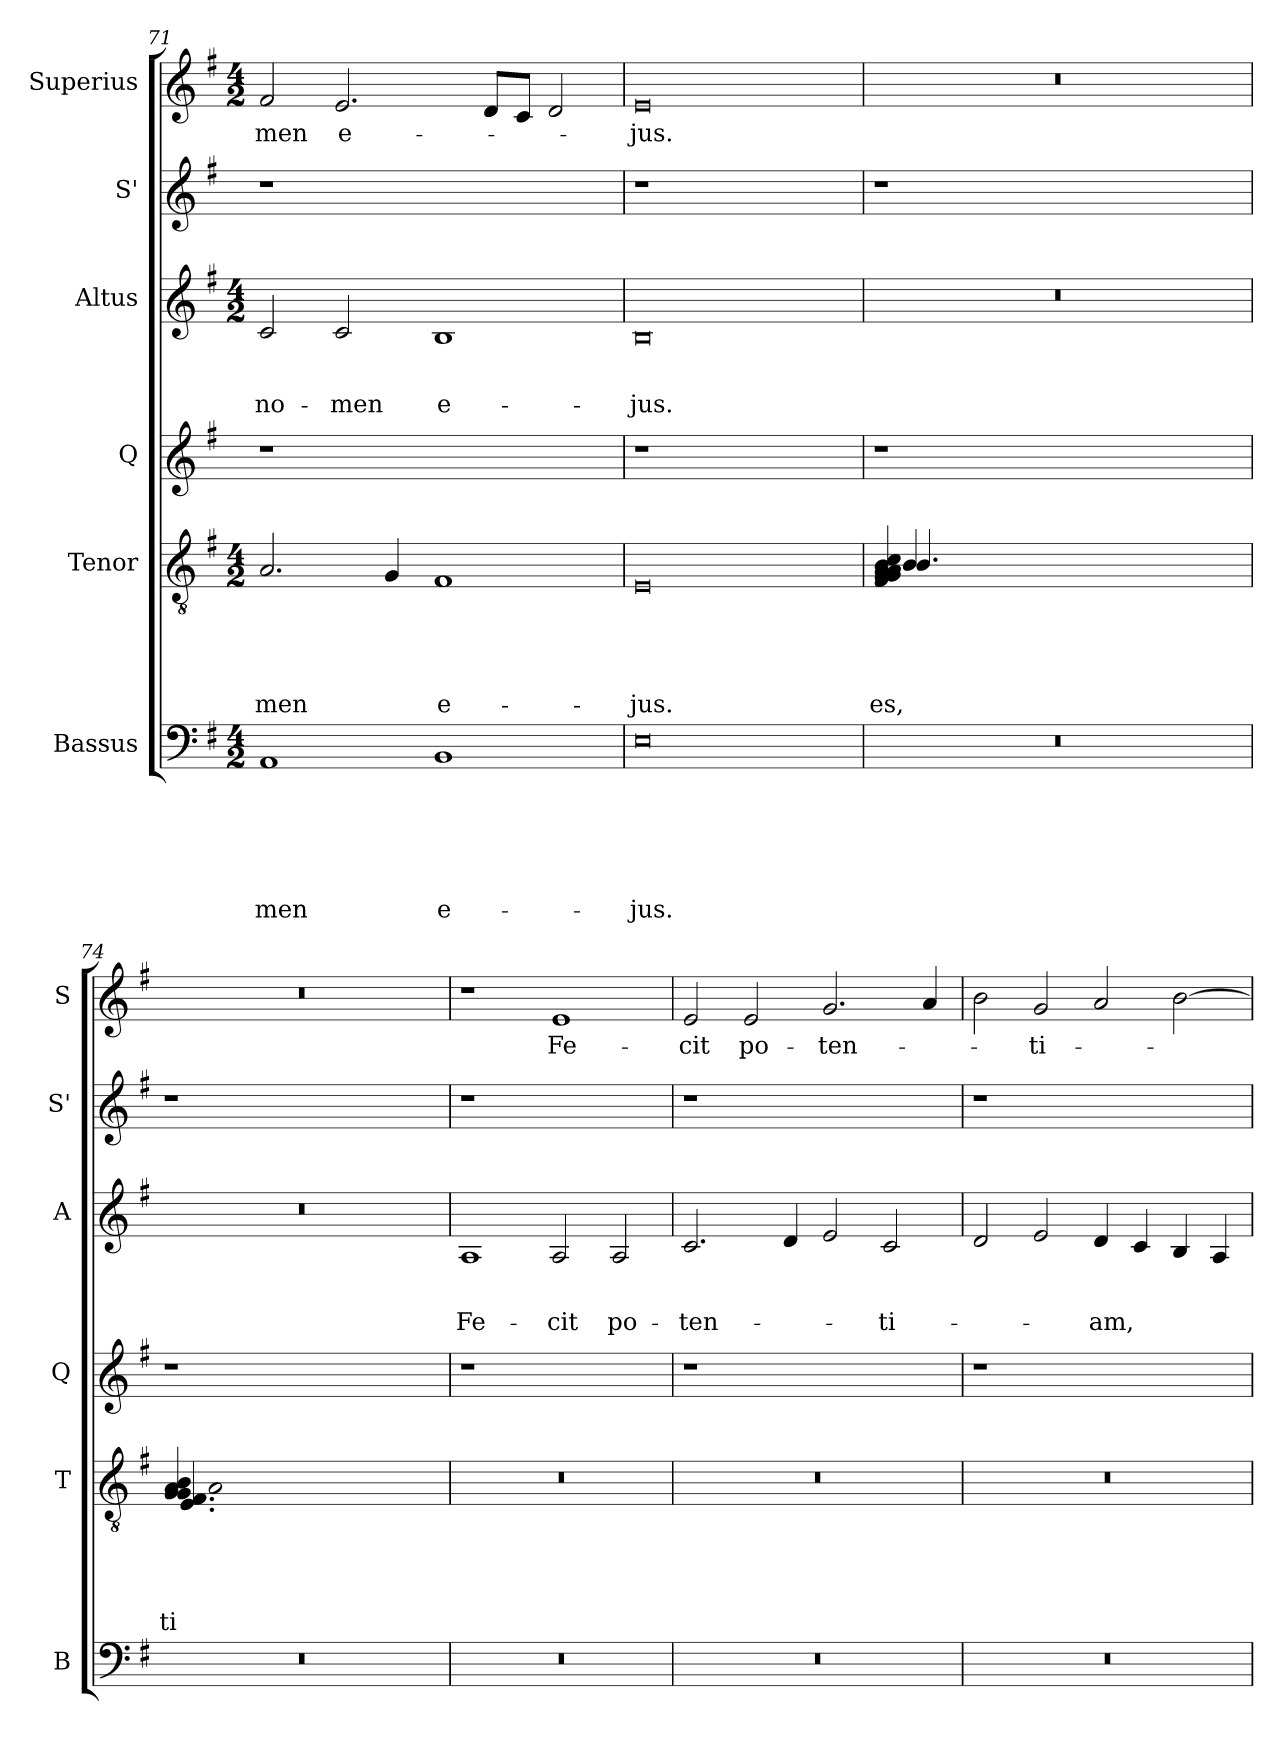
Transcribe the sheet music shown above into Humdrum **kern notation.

**kern	**text	**text	**text	**text	**text	**text	**kern	**text	**text	**text	**text	**text	**kern	**kern	**text	**text	**text	**kern	**kern	**text
*part6	*part6	*part6	*part6	*part6	*part6	*part6	*part5	*part5	*part5	*part5	*part5	*part5	*part4	*part3	*part3	*part3	*part3	*part2	*part1	*part1
*staff6	*staff6	*staff6	*staff6	*staff6	*staff6	*staff6	*staff5	*staff5	*staff5	*staff5	*staff5	*staff5	*staff4	*staff3	*staff3	*staff3	*staff3	*staff2	*staff1	*staff1
*I"Bassus	*	*	*	*	*	*	*I"Tenor	*	*	*	*	*	*I"Q	*I"Altus	*	*	*	*I"S'	*I"Superius	*
*I'B	*	*	*	*	*	*	*I'T	*	*	*	*	*	*I'Q	*I'A	*	*	*	*I'S'	*I'S	*
*clefF4	*	*	*	*	*	*	*clefGv2	*	*	*	*	*	*clefG2	*clefG2	*	*	*	*clefG2	*clefG2	*
*k[f#]	*	*	*	*	*	*	*k[f#]	*	*	*	*	*	*k[f#]	*k[f#]	*	*	*	*k[f#]	*k[f#]	*
*G:	*	*	*	*	*	*	*G:	*	*	*	*	*	*G:	*G:	*	*	*	*G:	*G:	*
*M4/2	*	*	*	*	*	*	*M4/2	*	*	*	*	*	*	*M4/2	*	*	*	*	*M4/2	*
=71	=71	=71	=71	=71	=71	=71	=71	=71	=71	=71	=71	=71	=71	=71	=71	=71	=71	=71	=71	=71
!	!	!	!	!	!	!LO:LY:b	!	!	!	!	!	!LO:LY:b	!	!	!	!	!LO:LY:b	!	!	!LO:LY:b
1AA	.	.	.	.	.	-men	2.A/	.	.	.	.	-men	1r	2c/	.	.	no-	1r	2f#/	-men
!	!	!	!	!	!	!	!	!	!	!	!	!	!	!	!	!	!LO:LY:b	!	!	!LO:LY:b
.	.	.	.	.	.	.	.	.	.	.	.	.	.	2c/	.	.	-men	.	2.e/	e-
.	.	.	.	.	.	.	4G/	.	.	.	.	.	.	.	.	.	.	.	.	.
!	!	!	!	!	!	!LO:LY:b:rj	!	!	!	!	!	!LO:LY:b:rj	!	!	!	!	!LO:LY:b:rj	!	!	!
1BB	.	.	.	.	.	e-	1F#	.	.	.	.	e-	1ryy	1B	.	.	e-	1ryy	.	.
.	.	.	.	.	.	.	.	.	.	.	.	.	.	.	.	.	.	.	8d/L	.
.	.	.	.	.	.	.	.	.	.	.	.	.	.	.	.	.	.	.	8c/J	.
.	.	.	.	.	.	.	.	.	.	.	.	.	.	.	.	.	.	.	2d/	.
=72	=72	=72	=72	=72	=72	=72	=72	=72	=72	=72	=72	=72	=72	=72	=72	=72	=72	=72	=72	=72
!	!	!	!	!	!	!LO:LY:b	!	!	!	!	!	!LO:LY:b	!	!	!	!	!LO:LY:b	!	!	!LO:LY:b
0E	.	.	.	.	.	-jus.	0E	.	.	.	.	-jus.	1r	0B	.	.	-jus.	1r	0e	-jus.
.	.	.	.	.	.	.	.	.	.	.	.	.	1ryy	.	.	.	.	1ryy	.	.
!!LO:PB:g=z
=73	=73	=73	=73	=73	=73	=73	=73	=73	=73	=73	=73	=73	=73	=73	=73	=73	=73	=73	=73	=73
!	!	!	!	!	!	!	!LO:N:n=1:head=solid	!	!	!	!	!	!	!	!	!	!	!	!	!
!	!	!	!	!	!	!	!LO:N:n=2:head=solid	!	!	!	!	!	!	!	!	!	!	!	!	!
!	!	!	!	!	!	!	!LO:N:n=3:head=solid	!	!	!	!	!	!	!	!	!	!	!	!	!
!	!	!	!	!	!	!	!LO:N:n=4:head=solid	!	!	!	!	!	!	!	!	!	!	!	!	!
!	!	!	!	!	!	!	!LO:N:n=5:head=solid	!	!	!	!	!	!	!	!	!	!	!	!	!
!	!	!	!	!	!	!	!LO:N:n=6:head=solid	!	!	!	!	!	!	!	!	!	!	!	!	!
!	!	!	!	!	!	!	!LO:N:n=7:head=solid	!	!	!	!	!	!	!	!	!	!	!	!	!
*	*	*	*	*	*	*	*^	*	*	*	*	*	*	*	*	*	*	*	*	*
!	!	!	!	!	!	!	!LO:N:n=8:head=solid	!LO:N:head=solid	!	!	!	!	!LO:LY:b	!	!	!	!	!	!	!	!
*	*	*	*	*	*	*	*	*^	*	*	*	*	*	*	*	*	*	*	*	*	*
!	!	!	!	!	!	!	!	!	!LO:N:head=solid	!	!	!	!	!LO:LY:b	!	!	!	!	!	!	!	!
!	!	!	!	!	!	!	!	!	!	!	!	!	!	!LO:LY:b	!	!	!	!	!	!	!	!
0r	.	.	.	.	.	.	(<4F#/ 4G/ 4G/ 4A/ 4A/ 4A/ 4B/ 4c/	4B/	4.B/	.	.	.	.	-es,	1r	0r	.	.	.	1r	0r	.
.	.	.	.	.	.	.	1ryy	1ryy	.	.	.	.	.	.	.	.	.	.	.	.	.	.
.	.	.	.	.	.	.	.	.	1ryy	.	.	.	.	.	.	.	.	.	.	.	.	.
.	.	.	.	.	.	.	.	.	.	.	.	.	.	.	1ryy	.	.	.	.	1ryy	.	.
.	.	.	.	.	.	.	2ryy	2ryy	.	.	.	.	.	.	.	.	.	.	.	.	.	.
.	.	.	.	.	.	.	.	.	2ryy	.	.	.	.	.	.	.	.	.	.	.	.	.
.	.	.	.	.	.	.	8ryy	8ryy	.	.	.	.	.	.	.	.	.	.	.	.	.	.
.	.	.	.	.	.	.	8ryy	8ryy	8ryy	.	.	.	.	.	.	.	.	.	.	.	.	.
=74	=74	=74	=74	=74	=74	=74	=74	=74	=74	=74	=74	=74	=74	=74	=74	=74	=74	=74	=74	=74	=74	=74
!	!	!	!	!	!	!	!LO:N:n=1:head=solid	!	!	!	!	!	!	!	!	!	!	!	!	!	!	!
!	!	!	!	!	!	!	!LO:N:n=2:head=solid	!	!	!	!	!	!	!	!	!	!	!	!	!	!	!
!	!	!	!	!	!	!	!LO:N:n=3:head=solid	!	!	!	!	!	!	!	!	!	!	!	!	!	!	!
!	!	!	!	!	!	!	!LO:N:n=4:head=solid	!LO:N:n=1:head=solid	!	!	!	!	!	!LO:LY:b	!	!	!	!	!	!	!	!
!	!	!	!	!	!	!	!	!LO:N:n=2:head=solid	!LO:N:head=open	!	!	!	!	!LO:LY:b	!	!	!	!	!	!	!	!
!	!	!	!	!	!	!	!	!	!	!	!	!	!	!LO:LY:b	!	!	!	!	!	!	!	!
0r	.	.	.	.	.	.	4G/ 4G/ 4A/ 4B/	(4.E/ 4.F#/	1A	.	.	.	.	ti-	1r	0r	.	.	.	1r	0r	.
.	.	.	.	.	.	.	1ryy	.	.	.	.	.	.	.	.	.	.	.	.	.	.	.
.	.	.	.	.	.	.	.	1ryy	.	.	.	.	.	.	.	.	.	.	.	.	.	.
.	.	.	.	.	.	.	.	.	1ryy	.	.	.	.	.	1ryy	.	.	.	.	1ryy	.	.
.	.	.	.	.	.	.	2.ryy	.	.	.	.	.	.	.	.	.	.	.	.	.	.	.
.	.	.	.	.	.	.	.	2ryy	.	.	.	.	.	.	.	.	.	.	.	.	.	.
.	.	.	.	.	.	.	.	8ryy	.	.	.	.	.	.	.	.	.	.	.	.	.	.
*	*	*	*	*	*	*	*	*v	*v	*	*	*	*	*	*	*	*	*	*	*	*	*
!!LO:LB:g=z
=75	=75	=75	=75	=75	=75	=75	=75	=75	=75	=75	=75	=75	=75	=75	=75	=75	=75	=75	=75	=75	=75
!	!	!	!	!	!	!	!	!	!	!	!	!	!	!	!	!	!	!LO:LY:b	!	!	!
*	*	*	*	*	*	*	*v	*v	*	*	*	*	*	*	*	*	*	*	*	*	*
0r	.	.	.	.	.	.	0r	.	.	.	.	.	1r	1A	.	.	Fe-	1r	1r	.
!	!	!	!	!	!	!	!	!	!	!	!	!	!	!	!	!	!LO:LY:b	!	!	!LO:LY:b
.	.	.	.	.	.	.	.	.	.	.	.	.	1ryy	2A/	.	.	-cit	1ryy	1e	Fe-
!	!	!	!	!	!	!	!	!	!	!	!	!	!	!	!	!	!LO:LY:b	!	!	!
.	.	.	.	.	.	.	.	.	.	.	.	.	.	2A/	.	.	po-	.	.	.
=76	=76	=76	=76	=76	=76	=76	=76	=76	=76	=76	=76	=76	=76	=76	=76	=76	=76	=76	=76	=76
!	!	!	!	!	!	!	!	!	!	!	!	!	!	!	!	!	!LO:LY:b	!	!	!LO:LY:b
0r	.	.	.	.	.	.	0r	.	.	.	.	.	1r	2.c/	.	.	-ten-	1r	2e/	-cit
!	!	!	!	!	!	!	!	!	!	!	!	!	!	!	!	!	!	!	!	!LO:LY:b
.	.	.	.	.	.	.	.	.	.	.	.	.	.	.	.	.	.	.	2e/	po-
.	.	.	.	.	.	.	.	.	.	.	.	.	.	4d/	.	.	.	.	.	.
!	!	!	!	!	!	!	!	!	!	!	!	!	!	!	!	!	!	!	!	!LO:LY:b
.	.	.	.	.	.	.	.	.	.	.	.	.	1ryy	2e/	.	.	.	1ryy	2.g/	-ten-
!	!	!	!	!	!	!	!	!	!	!	!	!	!	!	!	!	!LO:LY:b	!	!	!
.	.	.	.	.	.	.	.	.	.	.	.	.	.	2c/	.	.	-ti-	.	.	.
.	.	.	.	.	.	.	.	.	.	.	.	.	.	.	.	.	.	.	4a/	.
=77	=77	=77	=77	=77	=77	=77	=77	=77	=77	=77	=77	=77	=77	=77	=77	=77	=77	=77	=77	=77
0r	.	.	.	.	.	.	0r	.	.	.	.	.	1r	2d/	.	.	.	1r	2b\	.
!	!	!	!	!	!	!	!	!	!	!	!	!	!	!	!	!	!	!	!	!LO:LY:b
.	.	.	.	.	.	.	.	.	.	.	.	.	.	2e/	.	.	.	.	2g/	-ti-
!	!	!	!	!	!	!	!	!	!	!	!	!	!	!	!	!	!LO:LY:b	!	!	!
.	.	.	.	.	.	.	.	.	.	.	.	.	1ryy	4d/	.	.	-am,	1ryy	2a/	.
.	.	.	.	.	.	.	.	.	.	.	.	.	.	4c/	.	.	.	.	.	.
.	.	.	.	.	.	.	.	.	.	.	.	.	.	4B/	.	.	.	.	[>2b\	.
.	.	.	.	.	.	.	.	.	.	.	.	.	.	4A/	.	.	.	.	.	.
=	=	=	=	=	=	=	=	=	=	=	=	=	=	=	=	=	=	=	=	=
*-	*-	*-	*-	*-	*-	*-	*-	*-	*-	*-	*-	*-	*-	*-	*-	*-	*-	*-	*-	*-
